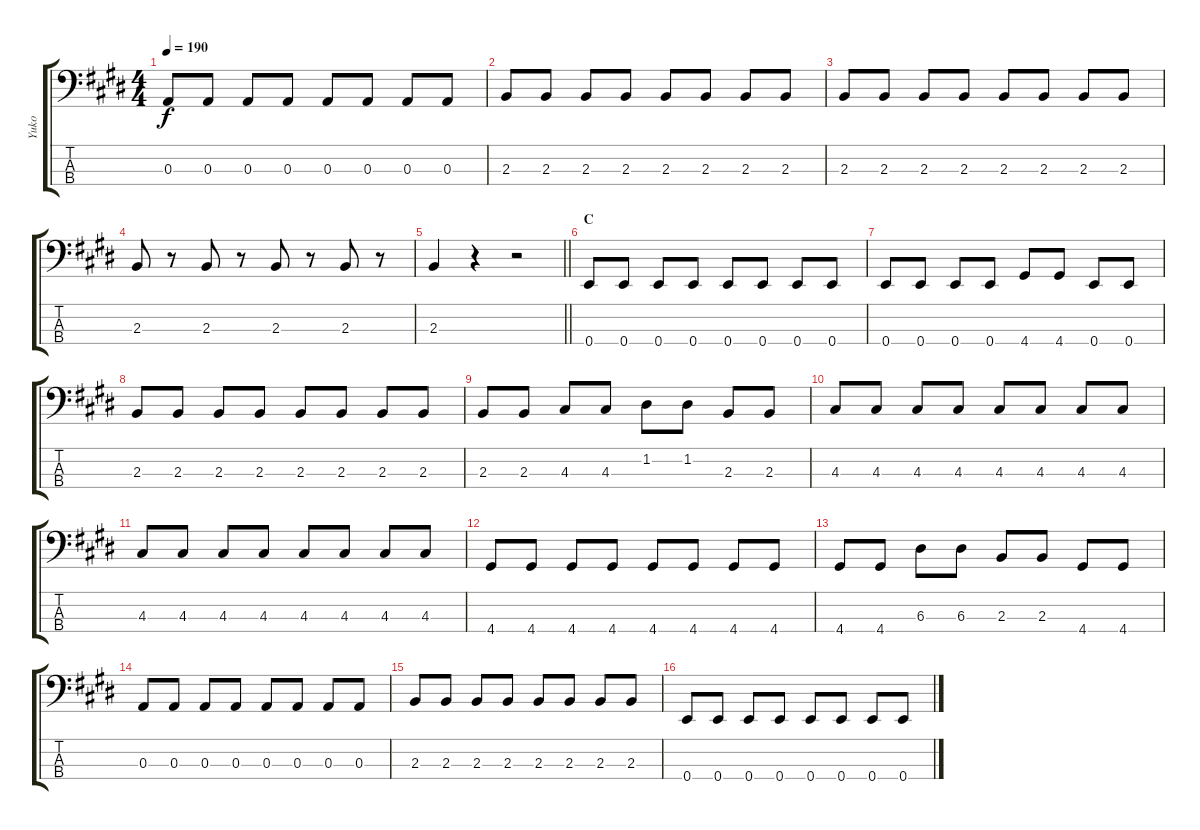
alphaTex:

\track ("Yuko" "Yuko") {instrument electricbasspick}
\staff {score tabs}
\tuning (G2 D2 A1 E1) {hide}
\ts (4 4)
\tempo 190
\clef f4
\ks e
0.3.8{dy f} 0.3.8 0.3.8 0.3.8 0.3.8 0.3.8 0.3.8 0.3.8 |
2.3.8 2.3.8 2.3.8 2.3.8 2.3.8 2.3.8 2.3.8 2.3.8 |
2.3.8 2.3.8 2.3.8 2.3.8 2.3.8 2.3.8 2.3.8 2.3.8 |
2.3.8 r.8 2.3.8 r.8 2.3.8 r.8 2.3.8 r.8 |
\barLineRight lightlight
2.3.4 r.4 r.2 |
\section ("" "C")
0.4.8 0.4.8 0.4.8 0.4.8 0.4.8 0.4.8 0.4.8 0.4.8 |
0.4.8 0.4.8 0.4.8 0.4.8 4.4.8 4.4.8 0.4.8 0.4.8 |
2.3.8 2.3.8 2.3.8 2.3.8 2.3.8 2.3.8 2.3.8 2.3.8 |
2.3.8 2.3.8 4.3.8 4.3.8 1.2.8 1.2.8 2.3.8 2.3.8 |
4.3.8 4.3.8 4.3.8 4.3.8 4.3.8 4.3.8 4.3.8 4.3.8 |
4.3.8 4.3.8 4.3.8 4.3.8 4.3.8 4.3.8 4.3.8 4.3.8 |
4.4.8 4.4.8 4.4.8 4.4.8 4.4.8 4.4.8 4.4.8 4.4.8 |
4.4.8 4.4.8 6.3.8 6.3.8 2.3.8 2.3.8 4.4.8 4.4.8 |
0.3.8 0.3.8 0.3.8 0.3.8 0.3.8 0.3.8 0.3.8 0.3.8 |
2.3.8 2.3.8 2.3.8 2.3.8 2.3.8 2.3.8 2.3.8 2.3.8 |
0.4.8 0.4.8 0.4.8 0.4.8 0.4.8 0.4.8 0.4.8 0.4.8
